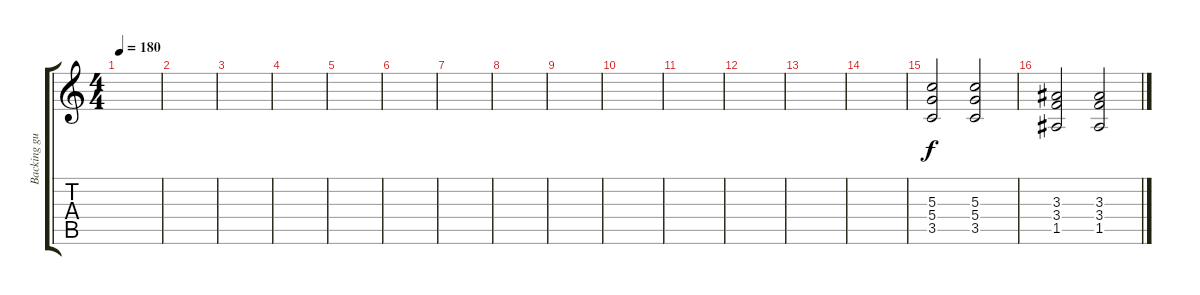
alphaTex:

\track ("Backing guitar" "Backing gu") {instrument distortionguitar}
\staff {score tabs}
\tuning (E4 B3 G3 D3 A2 E2) {hide}
\ts (4 4)
\tempo 180
\clef g2
\ks c
|
|
|
|
|
|
|
|
|
|
|
|
|
|
(5.3 5.4 3.5).2 (5.3 5.4 3.5).2 |
(3.3 3.4 1.5).2 (3.3 3.4 1.5).2
